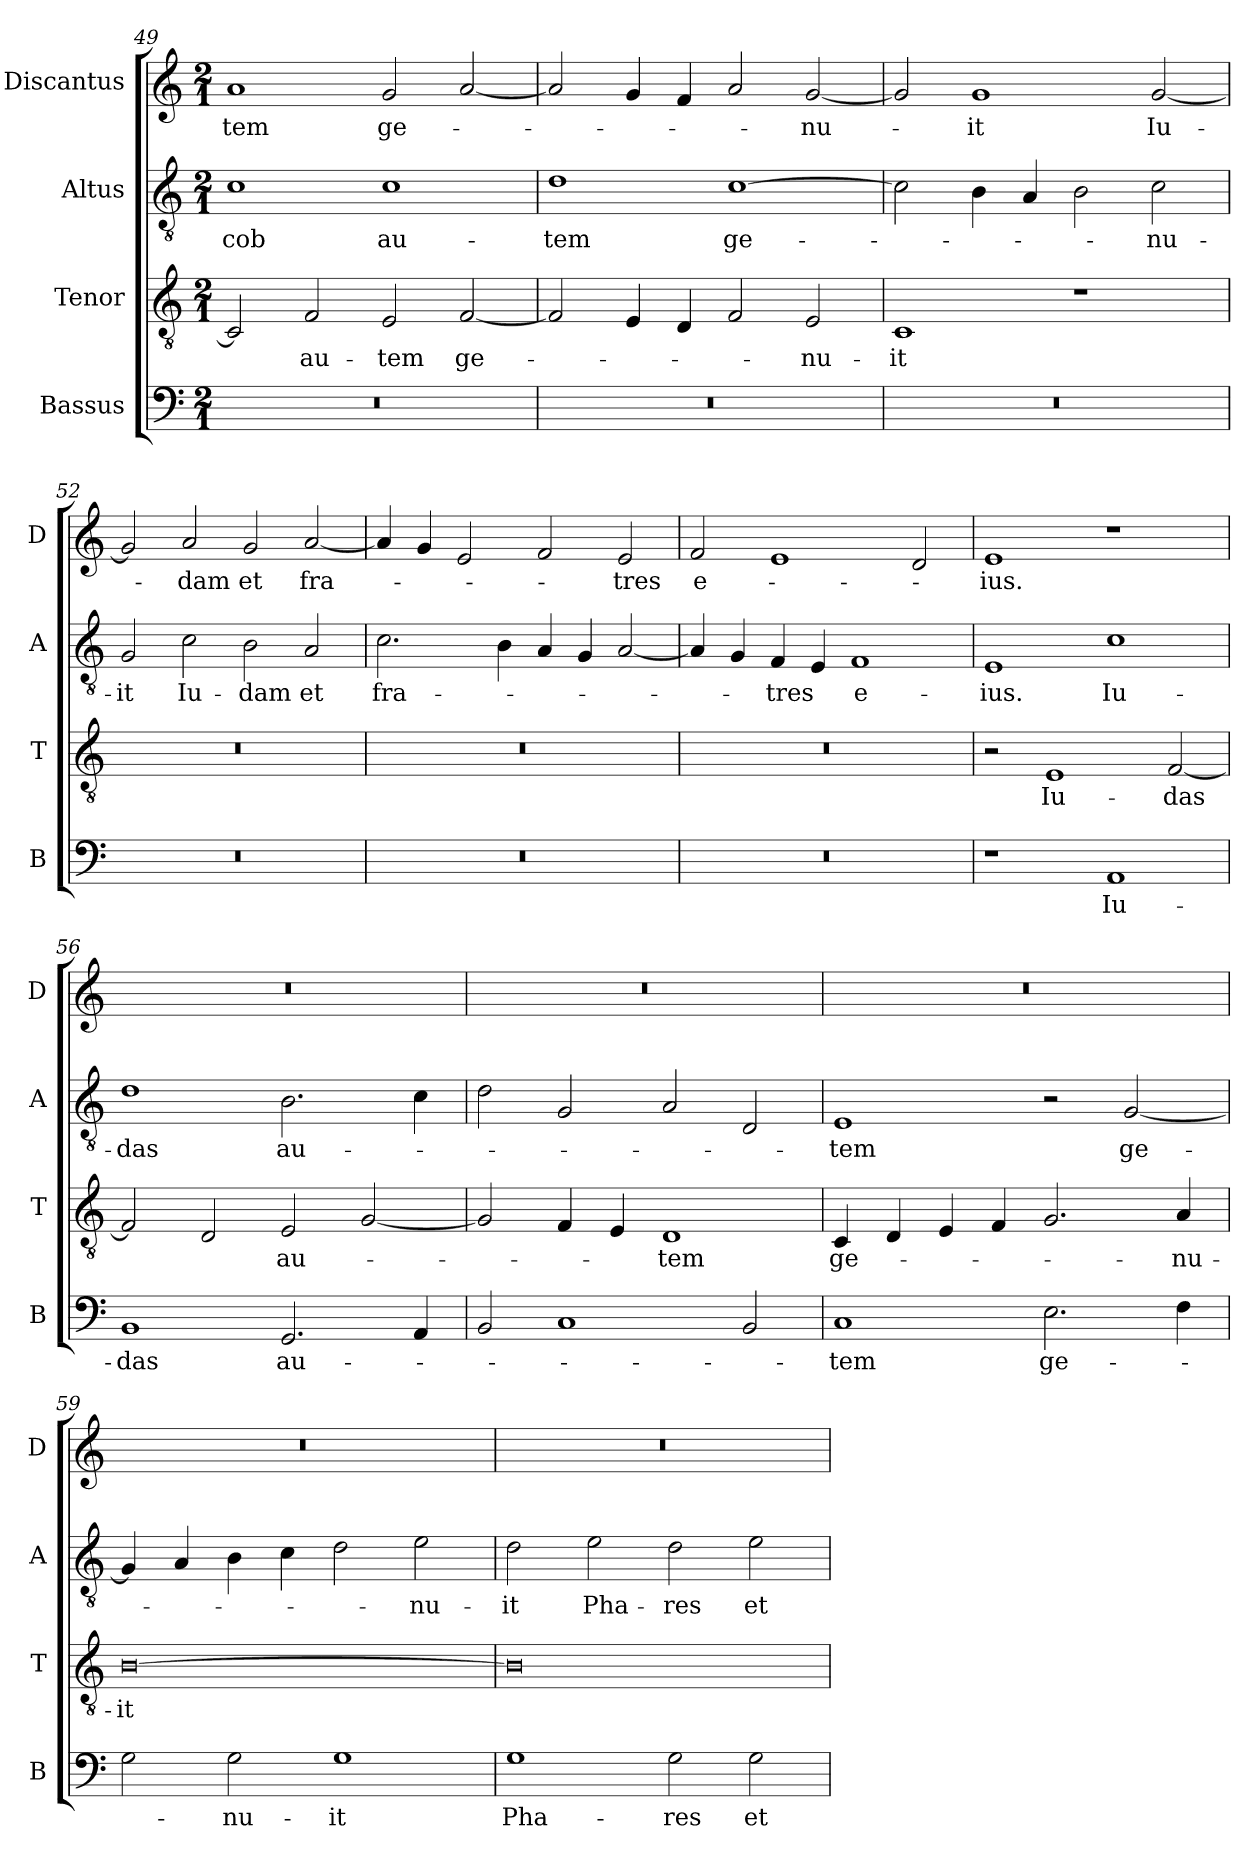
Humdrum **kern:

**kern	**text	**kern	**text	**kern	**text	**kern	**text
*part4	*part4	*part3	*part3	*part2	*part2	*part1	*part1
*staff4	*staff4	*staff3	*staff3	*staff2	*staff2	*staff1	*staff1
*I"Bassus	*	*I"Tenor	*	*I"Altus	*	*I"Discantus	*
*I'B	*	*I'T	*	*I'A	*	*I'D	*
*clefF4	*	*clefGv2	*	*clefGv2	*	*clefG2	*
*k[]	*	*k[]	*	*k[]	*	*k[]	*
*M2/1	*	*M2/1	*	*M2/1	*	*M2/1	*
=49	=49	=49	=49	=49	=49	=49	=49
0r	.	2C/]	.	1c	-cob	1a	-tem
.	.	2F/	au-	.	.	.	.
.	.	2E/	-tem	1c	au-	2g/	ge-
.	.	[2F/	ge-	.	.	[2a/	.
=50	=50	=50	=50	=50	=50	=50	=50
0r	.	2F/]	.	1d	-tem	2a/]	.
.	.	4E/	.	.	.	4g/	.
.	.	4D/	.	.	.	4f/	.
.	.	2F/	.	[1c	ge-	2a/	.
.	.	2E/	-nu-	.	.	[2g/	-nu-
=51	=51	=51	=51	=51	=51	=51	=51
0r	.	1C	-it	2c\]	.	2g/]	.
.	.	.	.	4B\	.	1g	-it
.	.	.	.	4A/	.	.	.
.	.	1r	.	2B\	.	.	.
.	.	.	.	2c\	-nu-	[2g/	Iu-
=52	=52	=52	=52	=52	=52	=52	=52
0r	.	0r	.	2G/	-it	2g/]	.
.	.	.	.	2c\	Iu-	2a/	-dam
.	.	.	.	2B\	-dam	2g/	et
.	.	.	.	2A/	et	[2a/	fra-
=53	=53	=53	=53	=53	=53	=53	=53
0r	.	0r	.	2.c\	fra-	4a/]	.
.	.	.	.	.	.	4g/	.
.	.	.	.	.	.	2e/	.
.	.	.	.	4B\	.	.	.
.	.	.	.	4A/	.	2f/	.
.	.	.	.	4G/	.	.	.
.	.	.	.	[2A/	.	2e/	-tres
=54	=54	=54	=54	=54	=54	=54	=54
0r	.	0r	.	4A/]	.	2f/	e-
.	.	.	.	4G/	.	.	.
.	.	.	.	4F/	-tres	1e	.
.	.	.	.	4E/	.	.	.
.	.	.	.	1F	e-	.	.
.	.	.	.	.	.	2d/	.
=55	=55	=55	=55	=55	=55	=55	=55
1r	.	2r	.	1E	-ius.	1e	-ius.
.	.	1E	Iu-	.	.	.	.
1AA	Iu-	.	.	1c	Iu-	1r	.
.	.	[2F/	-das	.	.	.	.
=56	=56	=56	=56	=56	=56	=56	=56
1BB	-das	2F/]	.	1d	-das	0r	.
.	.	2D/	.	.	.	.	.
2.GG/	au-	2E/	au-	2.B\	au-	.	.
.	.	[2G/	.	.	.	.	.
4AA/	.	.	.	4c\	.	.	.
=57	=57	=57	=57	=57	=57	=57	=57
2BB/	.	2G/]	.	2d\	.	0r	.
1C	.	4F/	.	2G/	.	.	.
.	.	4E/	.	.	.	.	.
.	.	1D	-tem	2A/	.	.	.
2BB/	.	.	.	2D/	.	.	.
=58	=58	=58	=58	=58	=58	=58	=58
1C	-tem	4C/	ge-	1E	-tem	0r	.
.	.	4D/	.	.	.	.	.
.	.	4E/	.	.	.	.	.
.	.	4F/	.	.	.	.	.
2.E\	ge-	2.G/	.	2r	.	.	.
.	.	.	.	[2G/	ge-	.	.
4F\	.	4A/	-nu-	.	.	.	.
=59	=59	=59	=59	=59	=59	=59	=59
2G\	.	[0B	-it	4G/]	.	0r	.
.	.	.	.	4A/	.	.	.
2G\	-nu-	.	.	4B\	.	.	.
.	.	.	.	4c\	.	.	.
1G	-it	.	.	2d\	.	.	.
.	.	.	.	2e\	-nu-	.	.
=60	=60	=60	=60	=60	=60	=60	=60
1G	Pha-	0B]	.	2d\	-it	0r	.
.	.	.	.	2e\	Pha-	.	.
2G\	-res	.	.	2d\	-res	.	.
2G\	et	.	.	2e\	et	.	.
=	=	=	=	=	=	=	=
*-	*-	*-	*-	*-	*-	*-	*-
